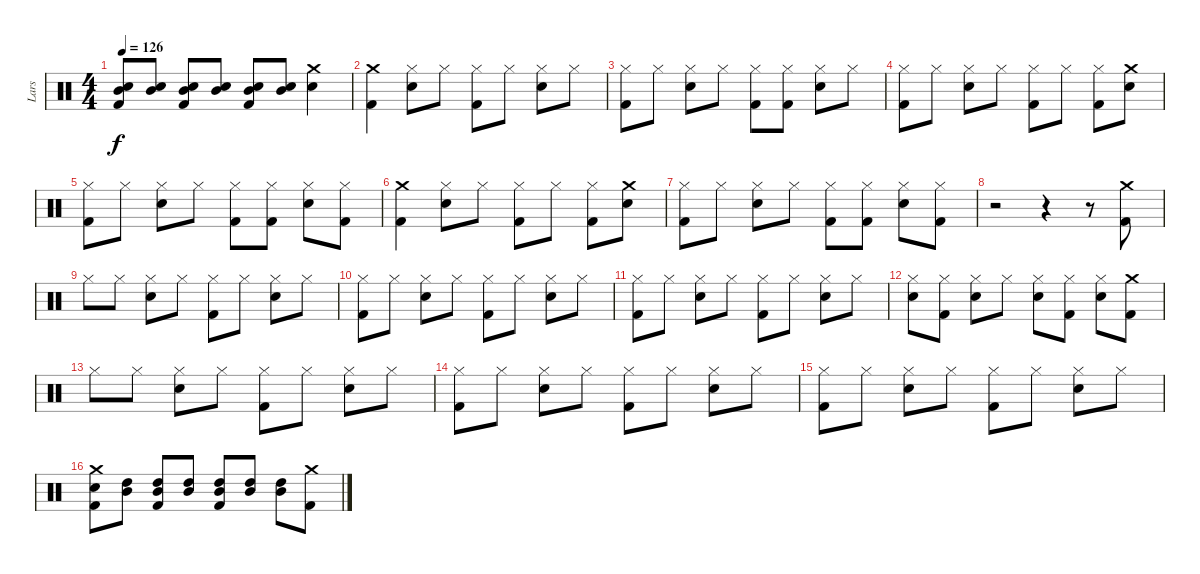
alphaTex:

\track ("Lars" "Lars") {instrument percussion}
\staff {score}
\articulation defaults
\ts (4 4)
\tempo 126
\clef neutral
\ks c
("Kick (hit) 2" "Electric Snare (hit)" "Mid Tom (hit)").8{dy f} ("Electric Snare (hit)" "Mid Tom (hit)").8 ("Kick (hit) 2" "Electric Snare (hit)" "Mid Tom (hit)").8 ("Electric Snare (hit)" "Mid Tom (hit)").8 ("Kick (hit) 2" "Electric Snare (hit)" "Mid Tom (hit)").8 ("Electric Snare (hit)" "Mid Tom (hit)").8 ("Crash medium (hit)" "Electric Snare (hit)").4 |
("Kick (hit) 2" "Crash medium (hit)").4 ("Electric Snare (hit)" "Hi-Hat (closed)").8 "Hi-Hat (closed)".8 ("Hi-Hat (closed)" "Kick (hit) 2").8 "Hi-Hat (closed)".8 ("Electric Snare (hit)" "Hi-Hat (closed)").8 "Hi-Hat (closed)".8 |
("Hi-Hat (closed)" "Kick (hit) 2").8 "Hi-Hat (closed)".8 ("Electric Snare (hit)" "Hi-Hat (closed)").8 "Hi-Hat (closed)".8 ("Kick (hit) 2" "Hi-Hat (closed)").8 ("Kick (hit) 2" "Hi-Hat (closed)").8 ("Electric Snare (hit)" "Hi-Hat (closed)").8 "Hi-Hat (closed)".8 |
("Hi-Hat (closed)" "Kick (hit) 2").8 "Hi-Hat (closed)".8 ("Electric Snare (hit)" "Hi-Hat (closed)").8 "Hi-Hat (closed)".8 ("Hi-Hat (closed)" "Kick (hit) 2").8 "Hi-Hat (closed)".8 ("Hi-Hat (closed)" "Kick (hit) 2").8 ("Crash medium (hit)" "Electric Snare (hit)").8 |
("Hi-Hat (closed)" "Kick (hit) 2").8 "Hi-Hat (closed)".8 ("Electric Snare (hit)" "Hi-Hat (closed)").8 "Hi-Hat (closed)".8 ("Kick (hit) 2" "Hi-Hat (closed)").8 ("Kick (hit) 2" "Hi-Hat (closed)").8 ("Electric Snare (hit)" "Hi-Hat (closed)").8 ("Kick (hit) 2" "Hi-Hat (closed)").8 |
("Kick (hit) 2" "Crash medium (hit)").4 ("Hi-Hat (closed)" "Electric Snare (hit)").8 "Hi-Hat (closed)".8 ("Kick (hit) 2" "Hi-Hat (closed)").8 "Hi-Hat (closed)".8 ("Kick (hit) 2" "Hi-Hat (closed)").8 ("Crash medium (hit)" "Electric Snare (hit)").8 |
("Kick (hit) 2" "Hi-Hat (closed)").8 "Hi-Hat (closed)".8 ("Electric Snare (hit)" "Hi-Hat (closed)").8 "Hi-Hat (closed)".8 ("Kick (hit) 2" "Hi-Hat (closed)").8 ("Kick (hit) 2" "Hi-Hat (closed)").8 ("Electric Snare (hit)" "Hi-Hat (closed)").8 ("Kick (hit) 2" "Hi-Hat (closed)").8 |
r.2 r.4 r.8 ("Kick (hit) 2" "Crash medium (hit)").8 |
"Hi-Hat (closed)".8 "Hi-Hat (closed)".8 ("Electric Snare (hit)" "Hi-Hat (closed)").8 "Hi-Hat (closed)".8 ("Kick (hit) 2" "Hi-Hat (closed)").8 "Hi-Hat (closed)".8 ("Electric Snare (hit)" "Hi-Hat (closed)").8 "Hi-Hat (closed)".8 |
("Kick (hit) 2" "Hi-Hat (closed)").8 "Hi-Hat (closed)".8 ("Electric Snare (hit)" "Hi-Hat (closed)").8 "Hi-Hat (closed)".8 ("Kick (hit) 2" "Hi-Hat (closed)").8 "Hi-Hat (closed)".8 ("Electric Snare (hit)" "Hi-Hat (closed)").8 "Hi-Hat (closed)".8 |
("Kick (hit) 2" "Hi-Hat (closed)").8 "Hi-Hat (closed)".8 ("Electric Snare (hit)" "Hi-Hat (closed)").8 "Hi-Hat (closed)".8 ("Kick (hit) 2" "Hi-Hat (closed)").8 "Hi-Hat (closed)".8 ("Electric Snare (hit)" "Hi-Hat (closed)").8 "Hi-Hat (closed)".8 |
("Electric Snare (hit)" "Hi-Hat (closed)").8 ("Kick (hit) 2" "Hi-Hat (closed)").8 ("Electric Snare (hit)" "Hi-Hat (closed)").8 "Hi-Hat (closed)".8 ("Electric Snare (hit)" "Hi-Hat (closed)").8 ("Kick (hit) 2" "Hi-Hat (closed)").8 ("Electric Snare (hit)" "Hi-Hat (closed)").8 ("Kick (hit) 2" "Crash medium (hit)").8 |
"Hi-Hat (closed)".8 "Hi-Hat (closed)".8 ("Electric Snare (hit)" "Hi-Hat (closed)").8 "Hi-Hat (closed)".8 ("Kick (hit) 2" "Hi-Hat (closed)").8 "Hi-Hat (closed)".8 ("Electric Snare (hit)" "Hi-Hat (closed)").8 "Hi-Hat (closed)".8 |
("Kick (hit) 2" "Hi-Hat (closed)").8 "Hi-Hat (closed)".8 ("Electric Snare (hit)" "Hi-Hat (closed)").8 "Hi-Hat (closed)".8 ("Kick (hit) 2" "Hi-Hat (closed)").8 "Hi-Hat (closed)".8 ("Electric Snare (hit)" "Hi-Hat (closed)").8 "Hi-Hat (closed)".8 |
("Kick (hit) 2" "Hi-Hat (closed)").8 "Hi-Hat (closed)".8 ("Electric Snare (hit)" "Hi-Hat (closed)").8 "Hi-Hat (closed)".8 ("Kick (hit) 2" "Hi-Hat (closed)").8 "Hi-Hat (closed)".8 ("Electric Snare (hit)" "Hi-Hat (closed)").8 "Hi-Hat (closed)".8 |
("Kick (hit) 2" "Electric Snare (hit)" "Crash medium (hit)").8 ("High Tom (hit)" "Mid Tom (hit)").8 ("Kick (hit) 2" "High Tom (hit)" "Mid Tom (hit)").8 ("High Tom (hit)" "Mid Tom (hit)").8 ("Kick (hit) 2" "High Tom (hit)" "Mid Tom (hit)").8 ("High Tom (hit)" "Mid Tom (hit)").8 ("High Tom (hit)" "Mid Tom (hit)").8 ("Crash medium (hit)" "Kick (hit) 2").8
